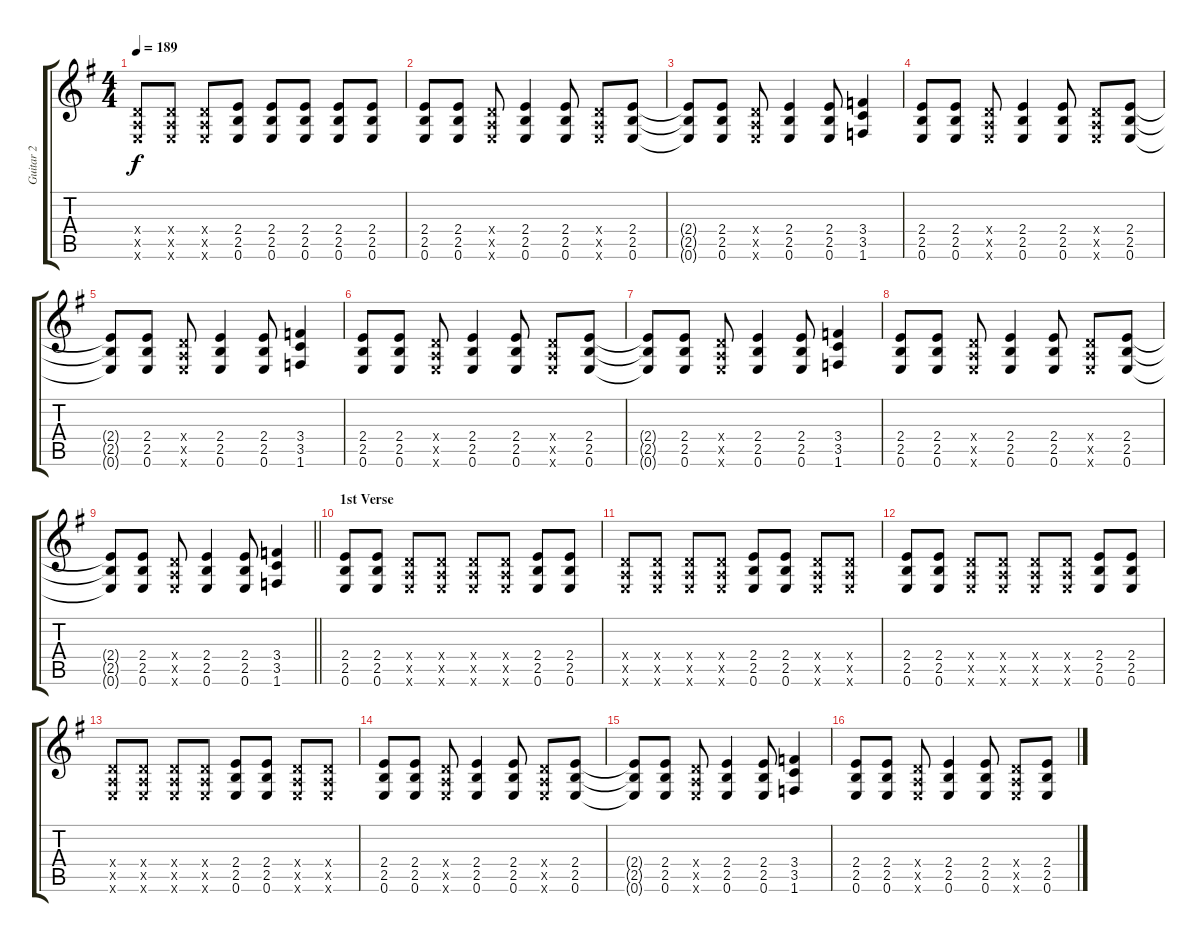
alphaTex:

\track ("Guitar 2" "Guitar 2") {instrument distortionguitar}
\staff {score tabs}
\tuning (E4 B3 G3 D3 A2 E2) {hide}
\ts (4 4)
\tempo 189
\clef g2
\ks g
(0.4{x} 0.5{x} 0.6{x}).8{dy f} (0.4{x} 0.5{x} 0.6{x}).8 (0.4{x} 0.5{x} 0.6{x}).8 (2.4 2.5 0.6).8 (2.4 2.5 0.6).8 (2.4 2.5 0.6).8 (2.4 2.5 0.6).8 (2.4 2.5 0.6).8 |
(2.4 2.5 0.6).8 (2.4 2.5 0.6).8 (0.4{x} 0.5{x} 0.6{x}).8 (2.4 2.5 0.6).4 (2.4 2.5 0.6).8 (0.4{x} 0.5{x} 0.6{x}).8 (2.4 2.5 0.6).8 |
(2.4{t} 2.5{t} 0.6{t}).8 (2.4 2.5 0.6).8 (0.4{x} 0.5{x} 0.6{x}).8 (2.4 2.5 0.6).4 (2.4 2.5 0.6).8 (3.4 3.5 1.6).4 |
(2.4 2.5 0.6).8 (2.4 2.5 0.6).8 (0.4{x} 0.5{x} 0.6{x}).8 (2.4 2.5 0.6).4 (2.4 2.5 0.6).8 (0.4{x} 0.5{x} 0.6{x}).8 (2.4 2.5 0.6).8 |
(2.4{t} 2.5{t} 0.6{t}).8 (2.4 2.5 0.6).8 (0.4{x} 0.5{x} 0.6{x}).8 (2.4 2.5 0.6).4 (2.4 2.5 0.6).8 (3.4 3.5 1.6).4 |
(2.4 2.5 0.6).8 (2.4 2.5 0.6).8 (0.4{x} 0.5{x} 0.6{x}).8 (2.4 2.5 0.6).4 (2.4 2.5 0.6).8 (0.4{x} 0.5{x} 0.6{x}).8 (2.4 2.5 0.6).8 |
(2.4{t} 2.5{t} 0.6{t}).8 (2.4 2.5 0.6).8 (0.4{x} 0.5{x} 0.6{x}).8 (2.4 2.5 0.6).4 (2.4 2.5 0.6).8 (3.4 3.5 1.6).4 |
(2.4 2.5 0.6).8 (2.4 2.5 0.6).8 (0.4{x} 0.5{x} 0.6{x}).8 (2.4 2.5 0.6).4 (2.4 2.5 0.6).8 (0.4{x} 0.5{x} 0.6{x}).8 (2.4 2.5 0.6).8 |
\barLineRight lightlight
(2.4{t} 2.5{t} 0.6{t}).8 (2.4 2.5 0.6).8 (0.4{x} 0.5{x} 0.6{x}).8 (2.4 2.5 0.6).4 (2.4 2.5 0.6).8 (3.4 3.5 1.6).4 |
\section ("" "1st Verse")
(2.4 2.5 0.6).8 (2.4 2.5 0.6).8 (0.4{x} 0.5{x} 0.6{x}).8 (0.4{x} 0.5{x} 0.6{x}).8 (0.4{x} 0.5{x} 0.6{x}).8 (0.4{x} 0.5{x} 0.6{x}).8 (2.4 2.5 0.6).8 (2.4 2.5 0.6).8 |
(0.4{x} 0.5{x} 0.6{x}).8 (0.4{x} 0.5{x} 0.6{x}).8 (0.4{x} 0.5{x} 0.6{x}).8 (0.4{x} 0.5{x} 0.6{x}).8 (2.4 2.5 0.6).8 (2.4 2.5 0.6).8 (0.4{x} 0.5{x} 0.6{x}).8 (0.4{x} 0.5{x} 0.6{x}).8 |
(2.4 2.5 0.6).8 (2.4 2.5 0.6).8 (0.4{x} 0.5{x} 0.6{x}).8 (0.4{x} 0.5{x} 0.6{x}).8 (0.4{x} 0.5{x} 0.6{x}).8 (0.4{x} 0.5{x} 0.6{x}).8 (2.4 2.5 0.6).8 (2.4 2.5 0.6).8 |
(0.4{x} 0.5{x} 0.6{x}).8 (0.4{x} 0.5{x} 0.6{x}).8 (0.4{x} 0.5{x} 0.6{x}).8 (0.4{x} 0.5{x} 0.6{x}).8 (2.4 2.5 0.6).8 (2.4 2.5 0.6).8 (0.4{x} 0.5{x} 0.6{x}).8 (0.4{x} 0.5{x} 0.6{x}).8 |
(2.4 2.5 0.6).8 (2.4 2.5 0.6).8 (0.4{x} 0.5{x} 0.6{x}).8 (2.4 2.5 0.6).4 (2.4 2.5 0.6).8 (0.4{x} 0.5{x} 0.6{x}).8 (2.4 2.5 0.6).8 |
(2.4{t} 2.5{t} 0.6{t}).8 (2.4 2.5 0.6).8 (0.4{x} 0.5{x} 0.6{x}).8 (2.4 2.5 0.6).4 (2.4 2.5 0.6).8 (3.4 3.5 1.6).4 |
(2.4 2.5 0.6).8 (2.4 2.5 0.6).8 (0.4{x} 0.5{x} 0.6{x}).8 (2.4 2.5 0.6).4 (2.4 2.5 0.6).8 (0.4{x} 0.5{x} 0.6{x}).8 (2.4 2.5 0.6).8
